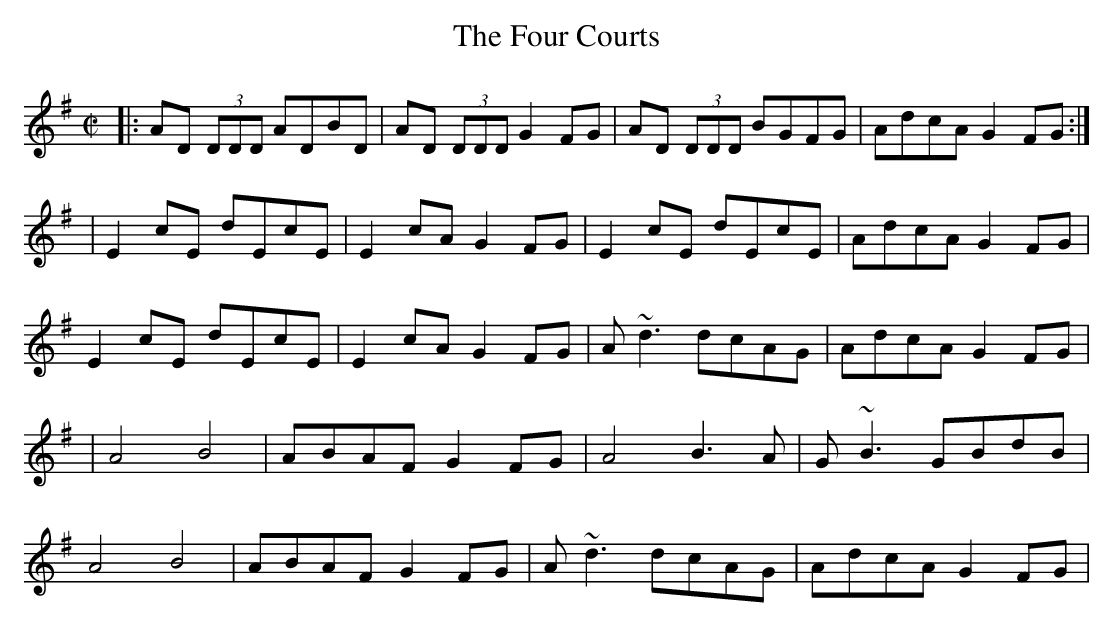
X:1
T:Four Courts, The
M:C|
K:Dmix
|: AD (3DDD ADBD | AD (3DDD G2FG | AD (3DDD BGFG | AdcA G2FG :|
| E2cE dEcE | E2cA G2FG | E2cE dEcE | AdcA G2FG |
E2cE dEcE | E2cA G2FG | A~d3 dcAG | AdcA G2FG |
| A4 B4 | ABAF G2FG | A4 B3A | G~B3 GBdB |
A4 B4 | ABAF G2FG | A~d3 dcAG | AdcA G2FG |
